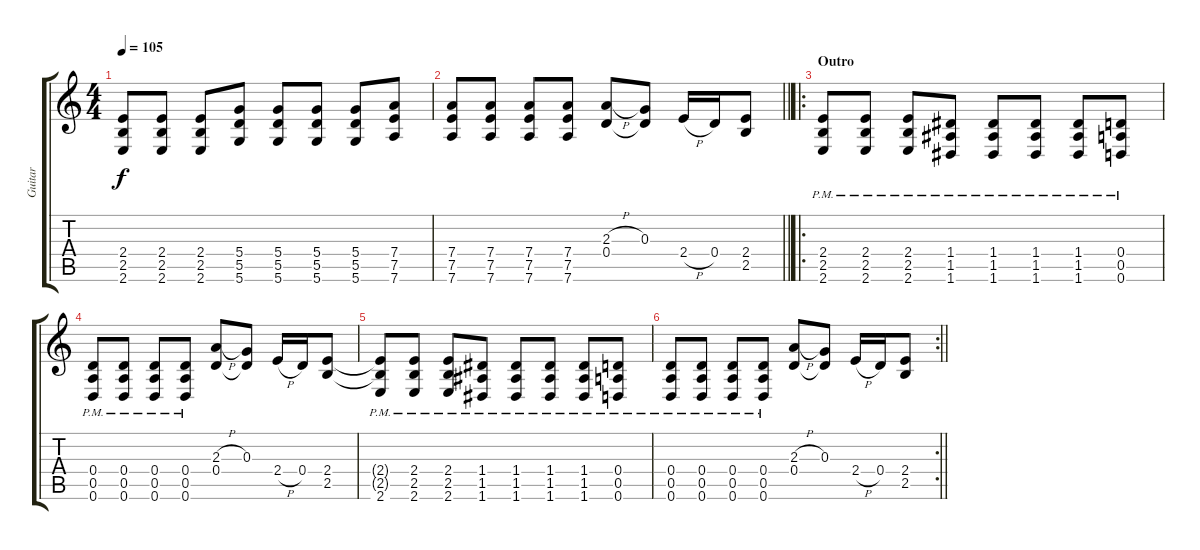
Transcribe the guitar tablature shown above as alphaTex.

\track ("Guitar" "Guitar") {instrument distortionguitar}
\staff {score tabs}
\tuning (E4 B3 G3 D3 A2 D2) {hide}
\ts (4 4)
\tempo 105
\clef g2
\ks c
(2.4 2.5 2.6).8{dy f} (2.4 2.5 2.6).8 (2.4 2.5 2.6).8 (5.4 5.5 5.6).8 (5.4 5.5 5.6).8 (5.4 5.5 5.6).8 (5.4 5.5 5.6).8 (7.4 7.5 7.6).8 |
\barLineRight lightlight
(7.4 7.5 7.6).8 (7.4 7.5 7.6).8 (7.4 7.5 7.6).8 (7.4 7.5 7.6).8 (2.3{h} 0.4).8 (0.3 0.4{t}).8 2.4{h}.16 0.4.16 (2.4 2.5).8 |
\ro
\section ("" "Outro")
(2.4{pm} 2.5{pm} 2.6{pm}).8 (2.4{pm} 2.5{pm} 2.6{pm}).8 (2.4{pm} 2.5{pm} 2.6{pm}).8 (1.4{pm} 1.5{pm} 1.6{pm}).8 (1.4{pm} 1.5{pm} 1.6{pm}).8 (1.4{pm} 1.5{pm} 1.6{pm}).8 (1.4{pm} 1.5{pm} 1.6{pm}).8 (0.4{pm} 0.5{pm} 0.6{pm}).8 |
(0.4{pm} 0.5{pm} 0.6{pm}).8 (0.4{pm} 0.5{pm} 0.6{pm}).8 (0.4{pm} 0.5{pm} 0.6{pm}).8 (0.4{pm} 0.5{pm} 0.6{pm}).8 (2.3{h} 0.4).8 (0.3 0.4{t}).8 2.4{h}.16 0.4.16 (2.4 2.5).8 |
(2.4{pm t} 2.5{pm t} 2.6{pm}).8 (2.4{pm} 2.5{pm} 2.6{pm}).8 (2.4{pm} 2.5{pm} 2.6{pm}).8 (1.4{pm} 1.5{pm} 1.6{pm}).8 (1.4{pm} 1.5{pm} 1.6{pm}).8 (1.4{pm} 1.5{pm} 1.6{pm}).8 (1.4{pm} 1.5{pm} 1.6{pm}).8 (0.4{pm} 0.5{pm} 0.6{pm}).8 |
\rc 2
\barLineRight lightlight
(0.4{pm} 0.5{pm} 0.6{pm}).8 (0.4{pm} 0.5{pm} 0.6{pm}).8 (0.4{pm} 0.5{pm} 0.6{pm}).8 (0.4{pm} 0.5{pm} 0.6{pm}).8 (2.3{h} 0.4).8 (0.3 0.4{t}).8 2.4{h}.16 0.4.16 (2.4 2.5).8
